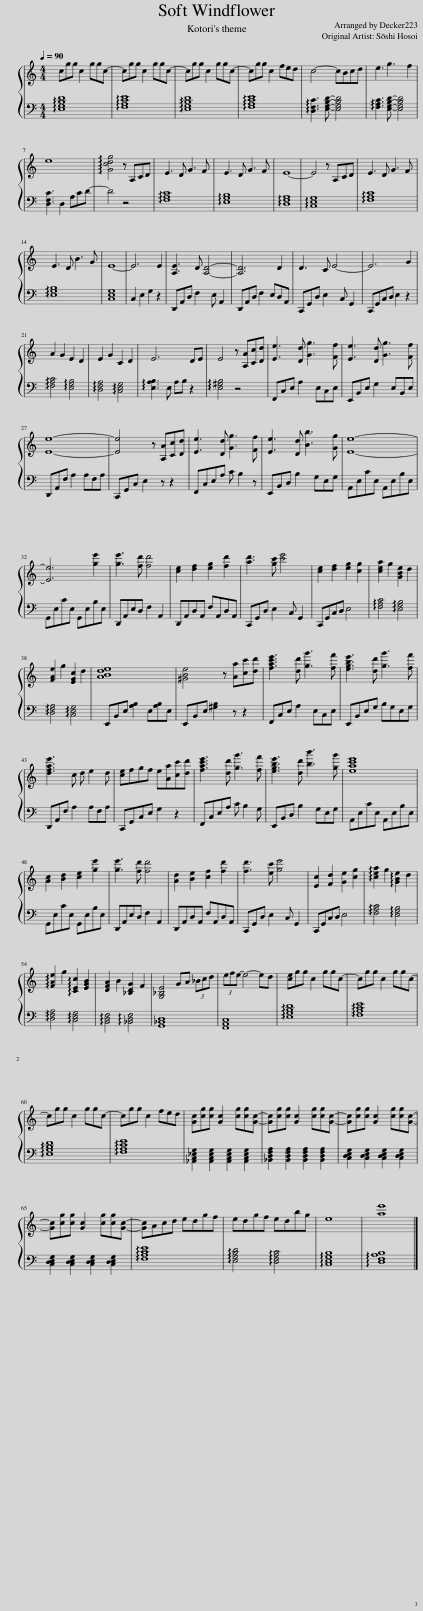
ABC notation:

X:1
%%score { 1 | 2 }
L:1/8
Q:1/4=90
M:4/4
I:linebreak $
K:C
V:1 treble
V:2 bass
V:1
 cgg c2 ggc- | cgg c2 ggc- | cgg c2 ggc- | cgg c2 fed | c4- cBcd | %5
 e3 g3 f2 |$ e8 | !arpeggio![Gcdg]4 z A,CD | E3 D G3 F | E3 D G3 F | %10
 E8- | E4 z A,CD | E3 D G3 F |$ E3 D B3 G | E8- | %15
 E6 E2 | [A,E]3 D [A,D]4- | [A,D]6 D2 | D3 C E4- | E6 G2 |$ %20
 A2 G2 E2 D2 | E2 G2 C2 D2 | E6 DE | E4 z [A,A][Cc][Dd] | [Ee]3 [Dd] [Gg]3 [Ff] | %25
 [Ee]3 [Dd] [Gg]3 [Ff] |$ [Ee]8- | [Ee]4 z [A,A][Cc][Dd] | [Ee]3 [Dd] [Gg]3 [Ff] | [Ee]3 [Dd] [Bb]3 [Gg] | %30
 [Ee]8- |$ [Ee]6 [ge']2 | [ge']3 [fd'] [fd']4 | [ce]2 [df]2 [eg]2 [fd']2 | [ad']3 [gc'] [c'e']4 | %35
 [ce]2 [df]2 [eg]2 [cg]2 | [cea]2 g2 [GBe]2 d2 |$ [FAe]2 g2 [EGc]2 d2 | [ABde]8 | [^GBe]4 z [Aa][cc'][dd'] | %40
 [fac'e']3 [dd'] [gg']3 [ff'] | [egbe']3 [dd'] [gg']3 [ff'] |$ [dfae']3 c d e2 d | [ce]fgf e[Aa][cc'][dd'] | [fac'e']3 [dd'] [gg']3 [ff'] | %45
 [egbe']3 [dd'] [bb']3 [gg'] | [eac'e']8 |$ [Ac]2 [Bd]2 [ce]2 [ge']2 | [ge']3 [fd'] [fd']4 | [Ad]2 [Be]2 [cf]2 [fd']2 | %50
 [fd']3 [ec'] [ge']4 | [Ec]2 [Fd]2 [Ge]2 [cg]2 | !arpeggio![cea]2 g2 !arpeggio![GBe]2 d2 |$ !arpeggio![FAe]2 g2 !arpeggio![CEc]2 [EGB]2 | [DFA]2 B2 [_B,DG]2 F2 | %55
 [G,_B,E]4 GA (3_Bcd | (3efe- e4- ed | [ce]gg c2 ggc- | cgg c2 ggc- |$ cgg c2 ggc- | %60
 cgg c2 fed | [Gc][cg][cg] [Gc]2 [cg][cg][Gc]- | [Gc][cg][cg] [Gc]2 [cg][cg][Gc]- | [Gc][cg][cg] [Gc]2 [cg][cg][Gc]- |$ [Gc][cg][cg] [Gc]2 [cg][cg][Gc]- | %65
 [Gc]Acd edgf | edgf edbg | e8 | [ae']8 |] %69
V:2
 !arpeggio![E,G,B,D]8 | !arpeggio![F,A,CE]8 | !arpeggio![E,G,B,D]8 | !arpeggio![F,A,CE]8 | !arpeggio![D,F,C]3 [E,G,B,D]- [E,G,B,D]4 | %5
 !arpeggio![F,A,C]3 [E,G,B,D]- [E,G,B,D]4 |$ [D,F,C]3 D,2 A,CD- | D4 z4 | !arpeggio![F,A,C]8 | !arpeggio![E,G,B,]8 | %10
 !arpeggio![D,F,A,]8 | !arpeggio![C,E,G,]8 | !arpeggio![F,A,C]8 |$ !arpeggio![E,G,B,]8 | [C,E,G,]8 | %15
 C,2 E,2 G,2 z2 | D,,A,,D, F,2 E, A,,2 | D,,A,,D, F,2 E,D,A,, | C,,G,,D, E,2 C, G,,2 | C,,G,,C,D, E,2 z2 |$ %20
 !arpeggio![F,A,C]4 !arpeggio![E,G,B,]4 | !arpeggio![D,F,A,]4 !arpeggio![C,E,G,]4 | !arpeggio![E,A,B,]3 E, A,B, z2 | !arpeggio![E,^G,B,]4 z4 | F,,C,E, A,2 E,C,E, | %25
 E,,B,,E, G,2 E,B,,E, |$ D,,A,,F, A,2 A,F,A, | C,,G,,C, E,2 z z2 | F,,C,E,A, C B,2 z | E,,B,,D, B,2 G,E,G, | %30
 A,,E,CE, A,,E,B,E, |$ G,,E,CE, G,,E,B,E, | D,,A,,E,D, F,2 A,,2 | D,,A,,D,A,, F,A,,D,A,, | C,,G,,D, E,2 C, G,,2 | %35
 C,,G,,C,D, E,4 | !arpeggio![F,A,C]4 !arpeggio![E,G,B,]4 |$ !arpeggio![D,F,A,]4 !arpeggio![C,E,G,]4 | E,,B,,E, [A,B,]2 E,[A,B,]E, | E,,B,,E, [^G,B,]2 z z2 | %40
 F,,C,E, A,2 E,C,E, | E,,B,,E,G, B,G,E,G, |$ D,,A,,F, A,2 A,F,A, | C,,G,,C,E, G,2 z2 | F,,C,E,A, C B,2 G, | %45
 E,,B,,D, B,2 G,E,G, | A,,E,CE, A,,E,B,E, |$ G,,E,CE, G,,E,B,E, | D,,A,,E,D, F,2 A,,2 | D,,A,,D,A,, F,A,,D,A,, | %50
 C,,G,,D, E,2 C, G,,2 | C,,G,,C,D, E,4 | !arpeggio![F,A,C]4 !arpeggio![E,G,B,]4 |$ !arpeggio![D,F,A,]4 !arpeggio![C,E,G,]4 | !arpeggio![B,,D,F,]4 !arpeggio![_B,,D,F,]4 | %55
 [G,,_B,,D,]8 | [F,,A,,C,]8 | !arpeggio![E,G,B,D]8 | !arpeggio![F,A,CE]8 |$ !arpeggio![E,G,B,D]8 | %60
 !arpeggio![F,A,CE]8 | [_A,,C,_E,G,]2 [A,,C,E,G,]2 [A,,C,E,G,]2 [A,,C,E,G,]2 | [_B,,D,F,A,]2 [B,,D,F,A,]2 [B,,D,F,A,]2 [B,,D,F,A,]2 | [C,D,E,G,]2 [C,D,E,G,]2 [C,D,E,G,]2 [C,D,E,G,]2 |$ [C,D,E,G,]2 [C,D,E,G,]2 [C,D,E,G,]2 [C,D,E,G,]2 | %65
 !arpeggio![F,A,CE]8 | !arpeggio![E,G,B,D]4 !arpeggio![D,F,A,C]4 | !arpeggio![C,E,G,B,]8 | !arpeggio![D,F,A,B,]8 |] %69
